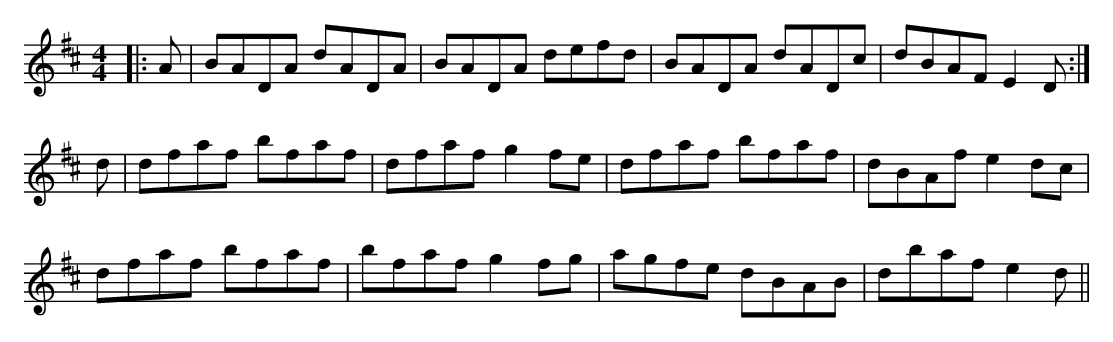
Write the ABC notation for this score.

X:1
M:4/4
K:D
|:A|BADA dADA|BADA defd|BADA dADc|dBAF E2D:|
d|dfaf bfaf|dfaf g2fe|dfaf bfaf|dBAf e2dc|
dfaf bfaf|bfaf g2fg|agfe dBAB|dbaf e2d||
